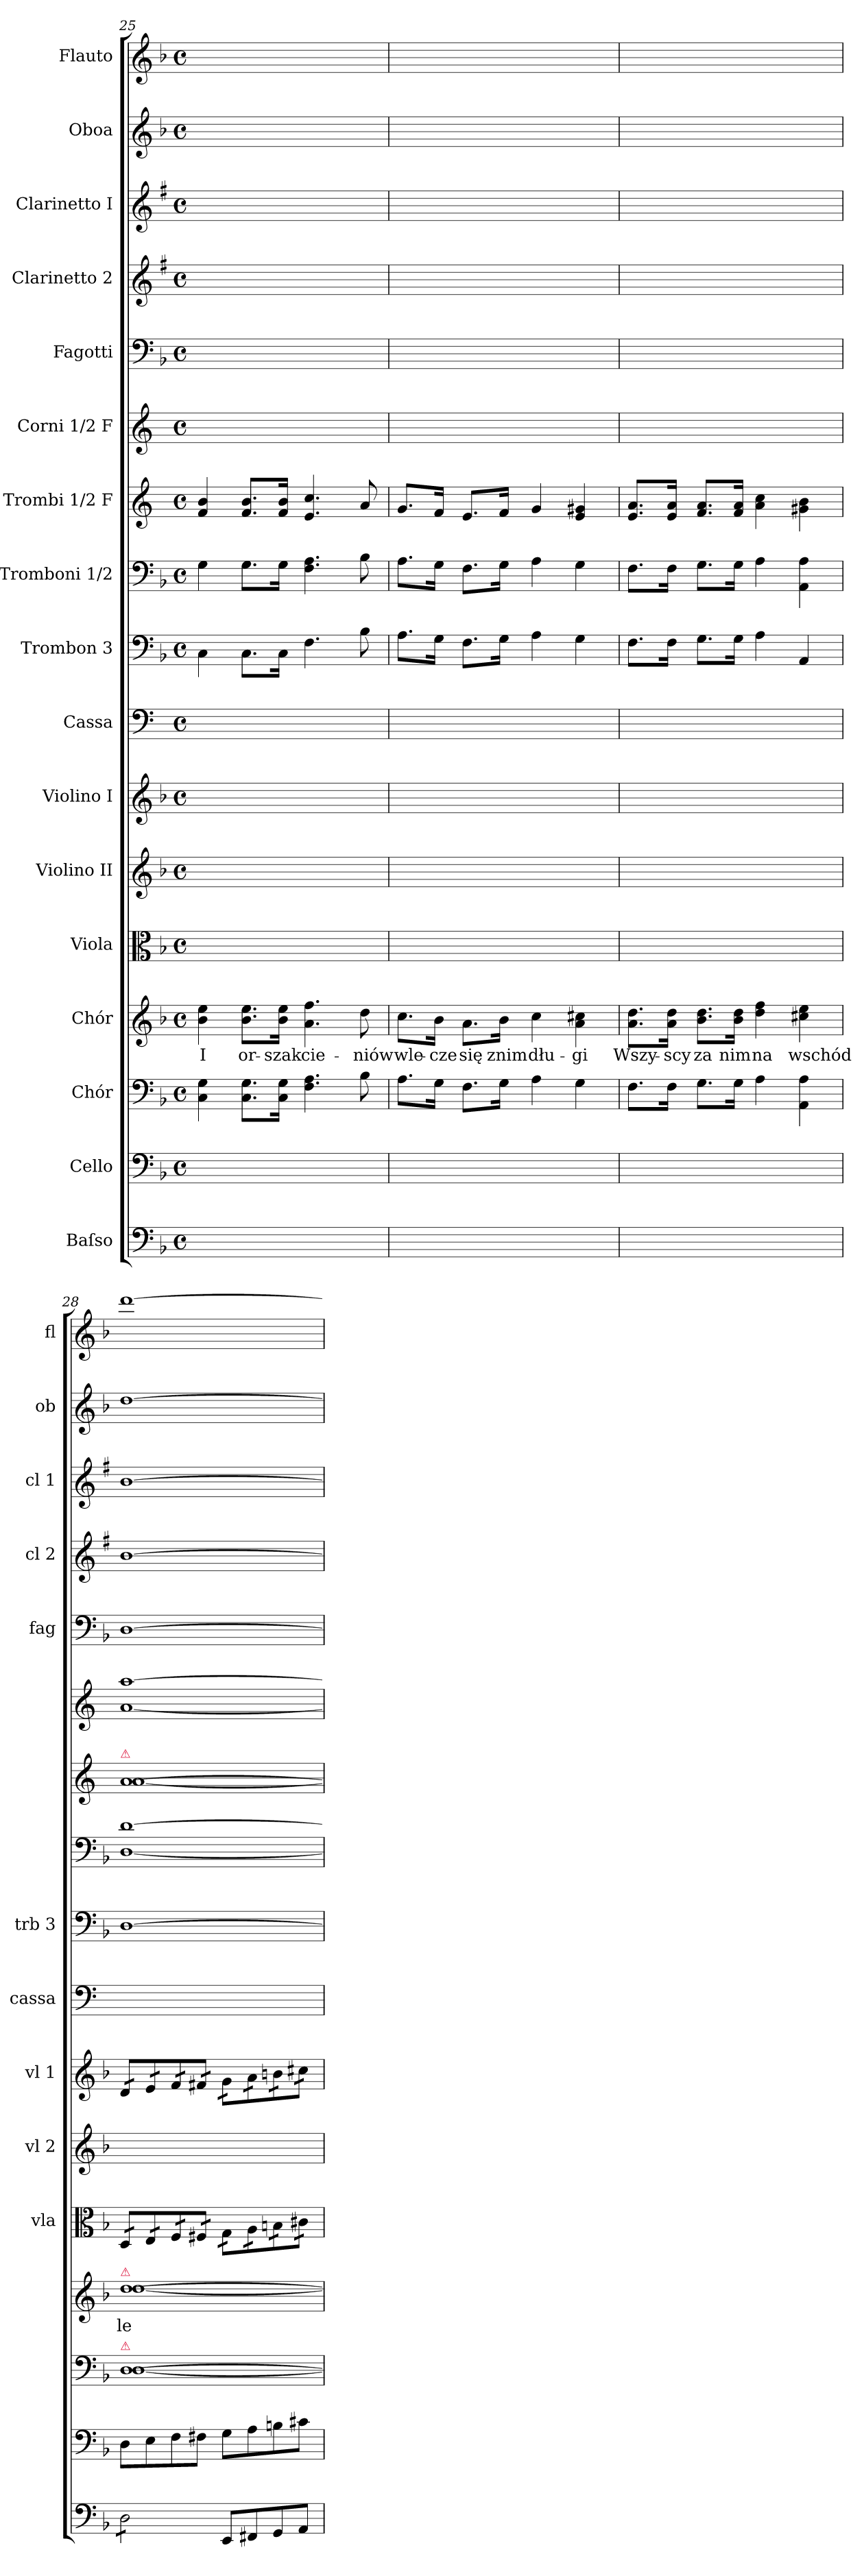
**kern	**kern	**kern	**kern	**text	**kern	**kern	**kern	**kern	**kern	**kern	**kern	**kern	**kern	**kern	**kern	**kern	**kern
*part17	*part16	*part15	*part14	*part14	*part13	*part12	*part11	*part10	*part9	*part8	*part7	*part6	*part5	*part4	*part3	*part2	*part1
*staff17	*staff16	*staff15	*staff14	*staff14	*staff13	*staff12	*staff11	*staff10	*staff9	*staff8	*staff7	*staff6	*staff5	*staff4	*staff3	*staff2	*staff1
*I"Baſso	*I"Cello	*I"Chór	*I"Chór	*	*I"Viola	*I"Violino II	*I"Violino I	*I"Cassa	*I"Trombon 3	*I"Tromboni 1/2	*I"Trombi 1/2 F	*I"Corni 1/2 F	*I"Fagotti	*I"Clarinetto 2	*I"Clarinetto I	*I"Oboa	*I"Flauto
*	*	*	*	*	*I'vla	*I'vl 2	*I'vl 1	*I'cassa	*I'trb 3	*	*	*	*I'fag	*I'cl 2	*I'cl 1	*I'ob	*I'fl
*clefF4	*clefF4	*clefF4	*clefG2	*	*clefC3	*clefG2	*clefG2	*clefF4	*clefF4	*clefF4	*clefG2	*clefG2	*clefF4	*clefG2	*clefG2	*clefG2	*clefG2
*	*	*	*	*	*	*	*	*	*	*	*ITrd-3c-5	*ITrd4c7	*	*ITrd1c2	*ITrd1c2	*	*
*k[b-]	*k[b-]	*k[b-]	*k[b-]	*	*k[b-]	*k[b-]	*k[b-]	*	*k[b-]	*k[b-]	*k[b-]	*k[b-]	*k[b-]	*k[b-]	*k[b-]	*k[b-]	*k[b-]
*d:	*d:	*d:	*d:	*	*d:	*d:	*d:	*	*d:	*d:	*d:	*d:	*d:	*d:	*d:	*d:	*d:
*M4/4	*M4/4	*M4/4	*M4/4	*	*M4/4	*M4/4	*M4/4	*M4/4	*M4/4	*M4/4	*M4/4	*M4/4	*M4/4	*M4/4	*M4/4	*M4/4	*M4/4
*met(c)	*met(c)	*met(c)	*met(c)	*	*met(c)	*met(c)	*met(c)	*met(c)	*met(c)	*met(c)	*met(c)	*met(c)	*met(c)	*met(c)	*met(c)	*met(c)	*met(c)
=25	=25	=25	=25	=25	=25	=25	=25	=25	=25	=25	=25	=25	=25	=25	=25	=25	=25
1ryy	1ryy	4C\ 4G\	4b-\ 4ee\	I	1ryy	1ryy	1ryy	1ryy	4C\	4G\	4b-/ 4ee/	1ryy	1ryy	1ryy	1ryy	1ryy	1ryy
.	.	8.C\ 8.G\L	8.b-\ 8.ee\L	or-	.	.	.	.	8.C\L	8.G\L	8.b-/ 8.ee/L	.	.	.	.	.	.
.	.	16C\ 16G\Jk	16b-\ 16ee\Jk	-szak	.	.	.	.	16C\Jk	16G\Jk	16b-/ 16ee/Jk	.	.	.	.	.	.
.	.	4.F\ 4.A\	4.a\ 4.ff\	cie-	.	.	.	.	4.F\	4.F\ 4.A\	4.a/ 4.ff/	.	.	.	.	.	.
.	.	8B-\	8dd\	-niów	.	.	.	.	8B-\	8B-\	8dd/	.	.	.	.	.	.
=26	=26	=26	=26	=26	=26	=26	=26	=26	=26	=26	=26	=26	=26	=26	=26	=26	=26
1ryy	1ryy	8.A\L	8.cc\L	wle-	1ryy	1ryy	1ryy	1ryy	8.A\L	8.A\L	8.cc/L	1ryy	1ryy	1ryy	1ryy	1ryy	1ryy
.	.	16G\Jk	16b-\Jk	-cze	.	.	.	.	16G\Jk	16G\Jk	16b-/Jk	.	.	.	.	.	.
.	.	8.F\L	8.a\L	się	.	.	.	.	8.F\L	8.F\L	8.a/L	.	.	.	.	.	.
.	.	16G\Jk	16b-\Jk	znim	.	.	.	.	16G\Jk	16G\Jk	16b-/Jk	.	.	.	.	.	.
.	.	4A\	4cc\	dłu-	.	.	.	.	4A\	4A\	4cc/	.	.	.	.	.	.
.	.	4G\	4a\ 4cc#X\	-gi	.	.	.	.	4G\	4G\	4a/ 4cc#X/	.	.	.	.	.	.
=27	=27	=27	=27	=27	=27	=27	=27	=27	=27	=27	=27	=27	=27	=27	=27	=27	=27
1ryy	1ryy	8.F\L	8.a\ 8.dd\L	Wszy-	1ryy	1ryy	1ryy	1ryy	8.F\L	8.F\L	8.a/ 8.dd/L	1ryy	1ryy	1ryy	1ryy	1ryy	1ryy
.	.	16F\Jk	16a\ 16dd\Jk	-scy	.	.	.	.	16F\Jk	16F\Jk	16a/ 16dd/Jk	.	.	.	.	.	.
.	.	8.G\L	8.b-\ 8.dd\L	za	.	.	.	.	8.G\L	8.G\L	8.b-/ 8.dd/L	.	.	.	.	.	.
.	.	16G\Jk	16b-\ 16dd\Jk	nim	.	.	.	.	16G\Jk	16G\Jk	16b-/ 16dd/Jk	.	.	.	.	.	.
.	.	4A\	4dd\ 4ff\	na	.	.	.	.	4A\	4A\	4dd\ 4ff\	.	.	.	.	.	.
.	.	4AA\ 4A\	4cc#X\ 4ee\	wschód	.	.	.	.	4AA/	4AA\ 4A\	4cc#X\ 4ee\	.	.	.	.	.	.
=28	=28	=28	=28	=28	=28	=28	=28	=28	=28	=28	=28	=28	=28	=28	=28	=28	=28
*	*	*^	*^	*	*	*	*	*	*	*	*^	*	*	*	*	*	*
!	!	!	!	!	!	!	!	!	!	!	!	!	!LO:TX:a:color=crimson:t=⚠	!	!	!	!	!	!	!
!	!	!	!	!LO:TX:a:color=crimson:t=⚠	!	!	!	!	!	!	!	!	!	!	!	!	!	!	!	!
!	!	!LO:TX:a:color=crimson:t=⚠	!	!	!	!	!	!	!	!	!	!	!	!	!	!	!	!	!	!
*tremolo	*	*	*	*	*	*	*	*	*	*	*	*	*	*	*	*	*	*	*	*
*	*	*	*	*	*	*	*tremolo	*	*	*	*	*	*	*	*	*	*	*	*	*
*	*	*	*	*	*	*	*	*tremolo	*	*	*	*	*	*	*	*	*	*	*	*
*	*	*	*	*	*	*	*	*	*tremolo	*	*	*	*	*	*	*	*	*	*	*
8D\L	8D\L	[1D	[1D	[1dd	[1dd	le-	16D/LL	16d/yyLL	16d/LL	1ryy	[1D	[1D [1d	[1dd	[1dd	[1d [1dd	[1D	[1a	[1a	[1dd	[1ddd
.	.	.	.	.	.	.	16D/	16d/yy	16d/	.	.	.	.	.	.	.	.	.	.	.
8D\	8E\	.	.	.	.	.	16E/	16e/yy	16e/	.	.	.	.	.	.	.	.	.	.	.
.	.	.	.	.	.	.	16E/	16e/yy	16e/	.	.	.	.	.	.	.	.	.	.	.
8D\	8F\	.	.	.	.	.	16F/	16f/yy	16f/	.	.	.	.	.	.	.	.	.	.	.
.	.	.	.	.	.	.	16F/	16f/yy	16f/	.	.	.	.	.	.	.	.	.	.	.
8D\J	8F#X\J	.	.	.	.	.	16F#X/	16f#X/yy	16f#X/	.	.	.	.	.	.	.	.	.	.	.
*Xtremolo	*	*	*	*	*	*	*	*	*	*	*	*	*	*	*	*	*	*	*	*
.	.	.	.	.	.	.	16F#X/JJ	16f#X/yyJJ	16f#X/JJ	.	.	.	.	.	.	.	.	.	.	.
8EE/L	8G\L	.	.	.	.	.	16G\LL	16g\yyLL	16g\LL	.	.	.	.	.	.	.	.	.	.	.
.	.	.	.	.	.	.	16G\	16g\yy	16g\	.	.	.	.	.	.	.	.	.	.	.
8FF#X/	8A\	.	.	.	.	.	16A\	16a\yy	16a\	.	.	.	.	.	.	.	.	.	.	.
.	.	.	.	.	.	.	16A\	16a\yy	16a\	.	.	.	.	.	.	.	.	.	.	.
8GG/	8Bn\	.	.	.	.	.	16Bn\	16bn\yy	16bn\	.	.	.	.	.	.	.	.	.	.	.
.	.	.	.	.	.	.	16Bn\	16bn\yy	16bn\	.	.	.	.	.	.	.	.	.	.	.
8AA/J	8c#X\J	.	.	.	.	.	16c#X\	16cc#X\yy	16cc#X\	.	.	.	.	.	.	.	.	.	.	.
.	.	.	.	.	.	.	16c#X\JJ	16cc#X\yyJJ	16cc#X\JJ	.	.	.	.	.	.	.	.	.	.	.
*	*	*	*	*	*	*	*	*	*Xtremolo	*	*	*	*	*	*	*	*	*	*	*
*	*	*	*	*	*	*	*	*Xtremolo	*	*	*	*	*	*	*	*	*	*	*	*
*	*	*	*	*	*	*	*Xtremolo	*	*	*	*	*	*	*	*	*	*	*	*	*
*	*	*v	*v	*	*	*	*	*	*	*	*	*	*v	*v	*	*	*	*	*	*
*	*	*	*v	*v	*	*	*	*	*	*	*	*	*	*	*	*	*	*
=	=	=	=	=	=	=	=	=	=	=	=	=	=	=	=	=	=
*-	*-	*-	*-	*-	*-	*-	*-	*-	*-	*-	*-	*-	*-	*-	*-	*-	*-
